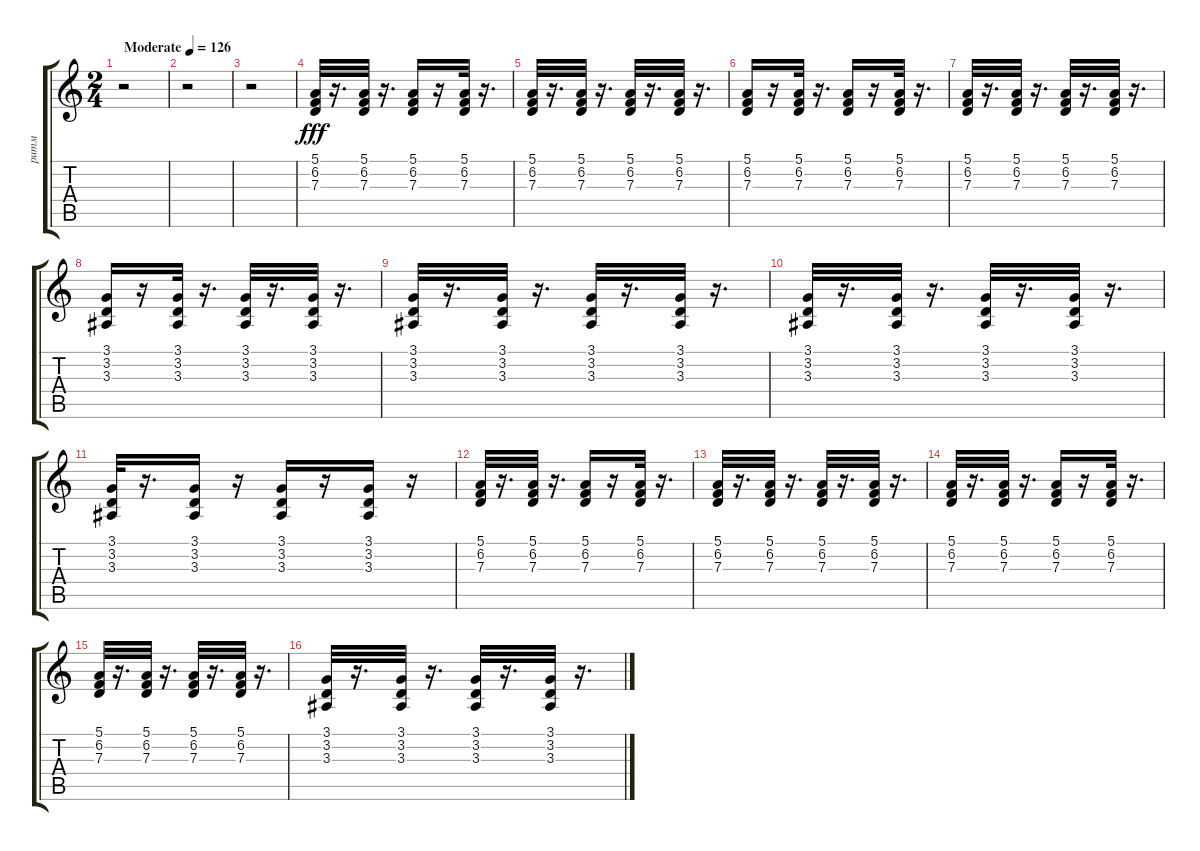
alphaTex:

\track ("ритм" "ритм") {instrument acousticgrandpiano}
\staff {score tabs}
\tuning (E4 B3 G3 D3 A2 E2) {hide}
\ts (2 4)
\tempo (126 "Moderate")
\clef g2
\ks c
r.2{dy fff instrument acousticgrandpiano} |
r.2 |
r.2 |
(5.1 6.2 7.3).32{volume 11 balance 10} r.16{d} (5.1 6.2 7.3).32 r.16{d} (5.1 6.2 7.3).16 r.16 (5.1 6.2 7.3).32 r.16{d} |
(5.1 6.2 7.3).32 r.16{d} (5.1 6.2 7.3).32 r.16{d} (5.1 6.2 7.3).32 r.16{d} (5.1 6.2 7.3).32 r.16{d} |
(5.1 6.2 7.3).16 r.16 (5.1 6.2 7.3).32 r.16{d} (5.1 6.2 7.3).16 r.16 (5.1 6.2 7.3).32 r.16{d} |
(5.1 6.2 7.3).32 r.16{d} (5.1 6.2 7.3).32 r.16{d} (5.1 6.2 7.3).32 r.16{d} (5.1 6.2 7.3).32 r.16{d} |
(3.1 3.2 3.3).16 r.16 (3.1 3.2 3.3).32 r.16{d} (3.1 3.2 3.3).32 r.16{d} (3.1 3.2 3.3).32 r.16{d} |
(3.1 3.2 3.3).32 r.16{d} (3.1 3.2 3.3).32 r.16{d} (3.1 3.2 3.3).32 r.16{d} (3.1 3.2 3.3).32 r.16{d} |
(3.1 3.2 3.3).32 r.16{d} (3.1 3.2 3.3).32 r.16{d} (3.1 3.2 3.3).32 r.16{d} (3.1 3.2 3.3).32 r.16{d} |
(3.1 3.2 3.3).32 r.16{d} (3.1 3.2 3.3).16 r.16 (3.1 3.2 3.3).16 r.16 (3.1 3.2 3.3).16 r.16 |
(5.1 6.2 7.3).32 r.16{d} (5.1 6.2 7.3).32 r.16{d} (5.1 6.2 7.3).16 r.16 (5.1 6.2 7.3).32 r.16{d} |
(5.1 6.2 7.3).32 r.16{d} (5.1 6.2 7.3).32 r.16{d} (5.1 6.2 7.3).32 r.16{d} (5.1 6.2 7.3).32 r.16{d} |
(5.1 6.2 7.3).32 r.16{d} (5.1 6.2 7.3).32 r.16{d} (5.1 6.2 7.3).16 r.16 (5.1 6.2 7.3).32 r.16{d} |
(5.1 6.2 7.3).32 r.16{d} (5.1 6.2 7.3).32 r.16{d} (5.1 6.2 7.3).32 r.16{d} (5.1 6.2 7.3).32 r.16{d} |
(3.1 3.2 3.3).32 r.16{d} (3.1 3.2 3.3).32 r.16{d} (3.1 3.2 3.3).32 r.16{d} (3.1 3.2 3.3).32 r.16{d}
